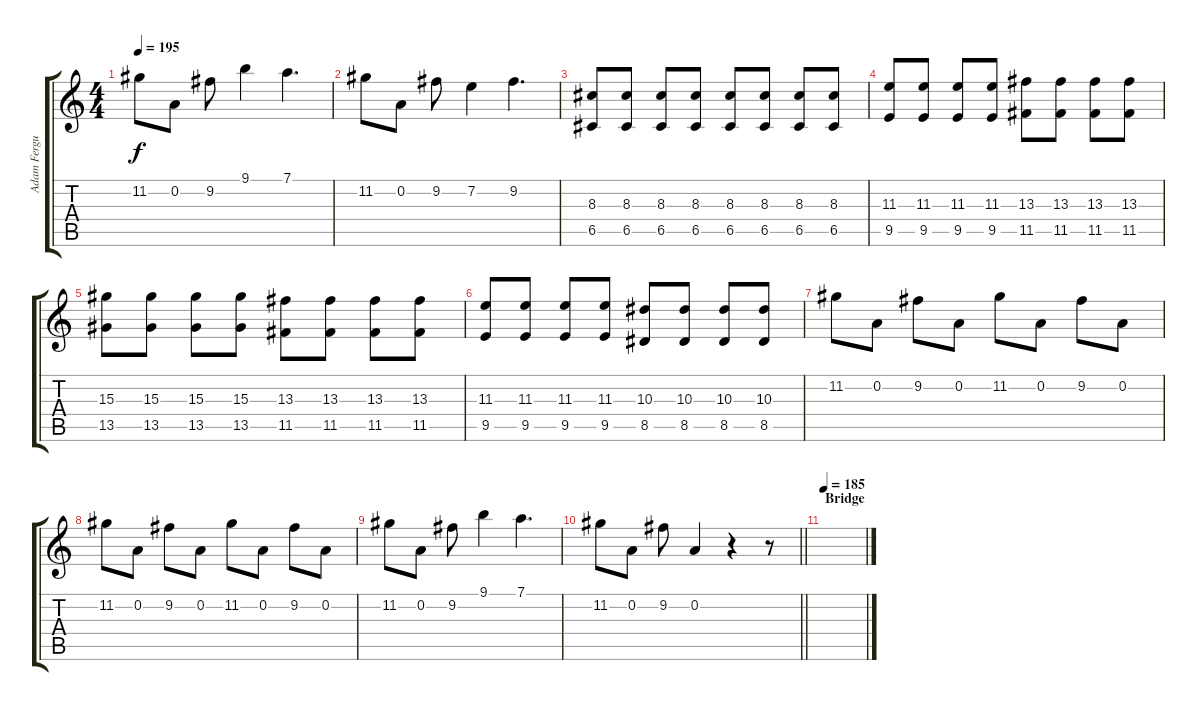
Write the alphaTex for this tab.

\track ("Adam Ferguson - Guitar" "Adam Fergu") {instrument distortionguitar}
\staff {score tabs}
\tuning (D4 A3 F3 C3 G2 C2) {hide}
\ts (4 4)
\tempo 195
\clef g2
\ks c
11.2.8{dy f} 0.2.8 9.2.8 9.1.4 7.1.4{d} |
11.2.8 0.2.8 9.2.8 7.2.4 9.2.4{d} |
(8.3 6.5).8 (8.3 6.5).8 (8.3 6.5).8 (8.3 6.5).8 (8.3 6.5).8 (8.3 6.5).8 (8.3 6.5).8 (8.3 6.5).8 |
(11.3 9.5).8 (11.3 9.5).8 (11.3 9.5).8 (11.3 9.5).8 (13.3 11.5).8 (13.3 11.5).8 (13.3 11.5).8 (13.3 11.5).8 |
(15.3 13.5).8 (15.3 13.5).8 (15.3 13.5).8 (15.3 13.5).8 (13.3 11.5).8 (13.3 11.5).8 (13.3 11.5).8 (13.3 11.5).8 |
(11.3 9.5).8 (11.3 9.5).8 (11.3 9.5).8 (11.3 9.5).8 (10.3 8.5).8 (10.3 8.5).8 (10.3 8.5).8 (10.3 8.5).8 |
11.2.8 0.2.8 9.2.8 0.2.8 11.2.8 0.2.8 9.2.8 0.2.8 |
11.2.8 0.2.8 9.2.8 0.2.8 11.2.8 0.2.8 9.2.8 0.2.8 |
11.2.8 0.2.8 9.2.8 9.1.4 7.1.4{d} |
\barLineRight lightlight
11.2.8 0.2.8 9.2.8 0.2.4 r.4 r.8 |
\section ("" "Bridge")
\tempo 185
